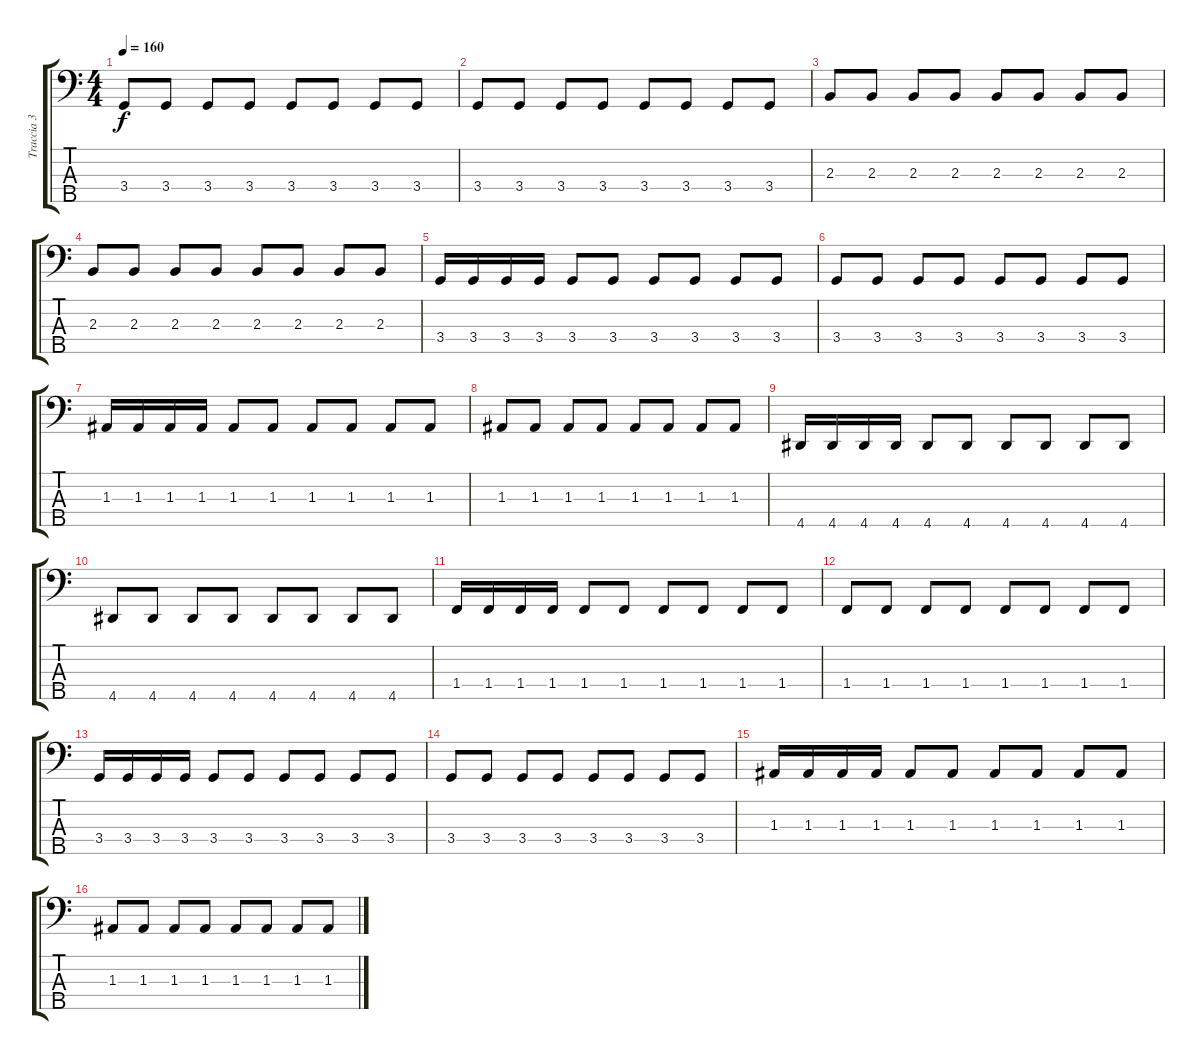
\track ("Traccia 3" "Traccia 3") {instrument electricbassfinger}
\staff {score tabs}
\tuning (G2 D2 A1 E1 B0) {hide}
\ts (4 4)
\tempo 160
\clef f4
\ks c
3.4.8{dy f} 3.4.8 3.4.8 3.4.8 3.4.8 3.4.8 3.4.8 3.4.8 |
3.4.8 3.4.8 3.4.8 3.4.8 3.4.8 3.4.8 3.4.8 3.4.8 |
2.3.8 2.3.8 2.3.8 2.3.8 2.3.8 2.3.8 2.3.8 2.3.8 |
2.3.8 2.3.8 2.3.8 2.3.8 2.3.8 2.3.8 2.3.8 2.3.8 |
3.4.16 3.4.16 3.4.16 3.4.16 3.4.8 3.4.8 3.4.8 3.4.8 3.4.8 3.4.8 |
3.4.8 3.4.8 3.4.8 3.4.8 3.4.8 3.4.8 3.4.8 3.4.8 |
1.3.16 1.3.16 1.3.16 1.3.16 1.3.8 1.3.8 1.3.8 1.3.8 1.3.8 1.3.8 |
1.3.8 1.3.8 1.3.8 1.3.8 1.3.8 1.3.8 1.3.8 1.3.8 |
4.5.16 4.5.16 4.5.16 4.5.16 4.5.8 4.5.8 4.5.8 4.5.8 4.5.8 4.5.8 |
4.5.8 4.5.8 4.5.8 4.5.8 4.5.8 4.5.8 4.5.8 4.5.8 |
1.4.16 1.4.16 1.4.16 1.4.16 1.4.8 1.4.8 1.4.8 1.4.8 1.4.8 1.4.8 |
1.4.8 1.4.8 1.4.8 1.4.8 1.4.8 1.4.8 1.4.8 1.4.8 |
3.4.16 3.4.16 3.4.16 3.4.16 3.4.8 3.4.8 3.4.8 3.4.8 3.4.8 3.4.8 |
3.4.8 3.4.8 3.4.8 3.4.8 3.4.8 3.4.8 3.4.8 3.4.8 |
1.3.16 1.3.16 1.3.16 1.3.16 1.3.8 1.3.8 1.3.8 1.3.8 1.3.8 1.3.8 |
1.3.8 1.3.8 1.3.8 1.3.8 1.3.8 1.3.8 1.3.8 1.3.8
